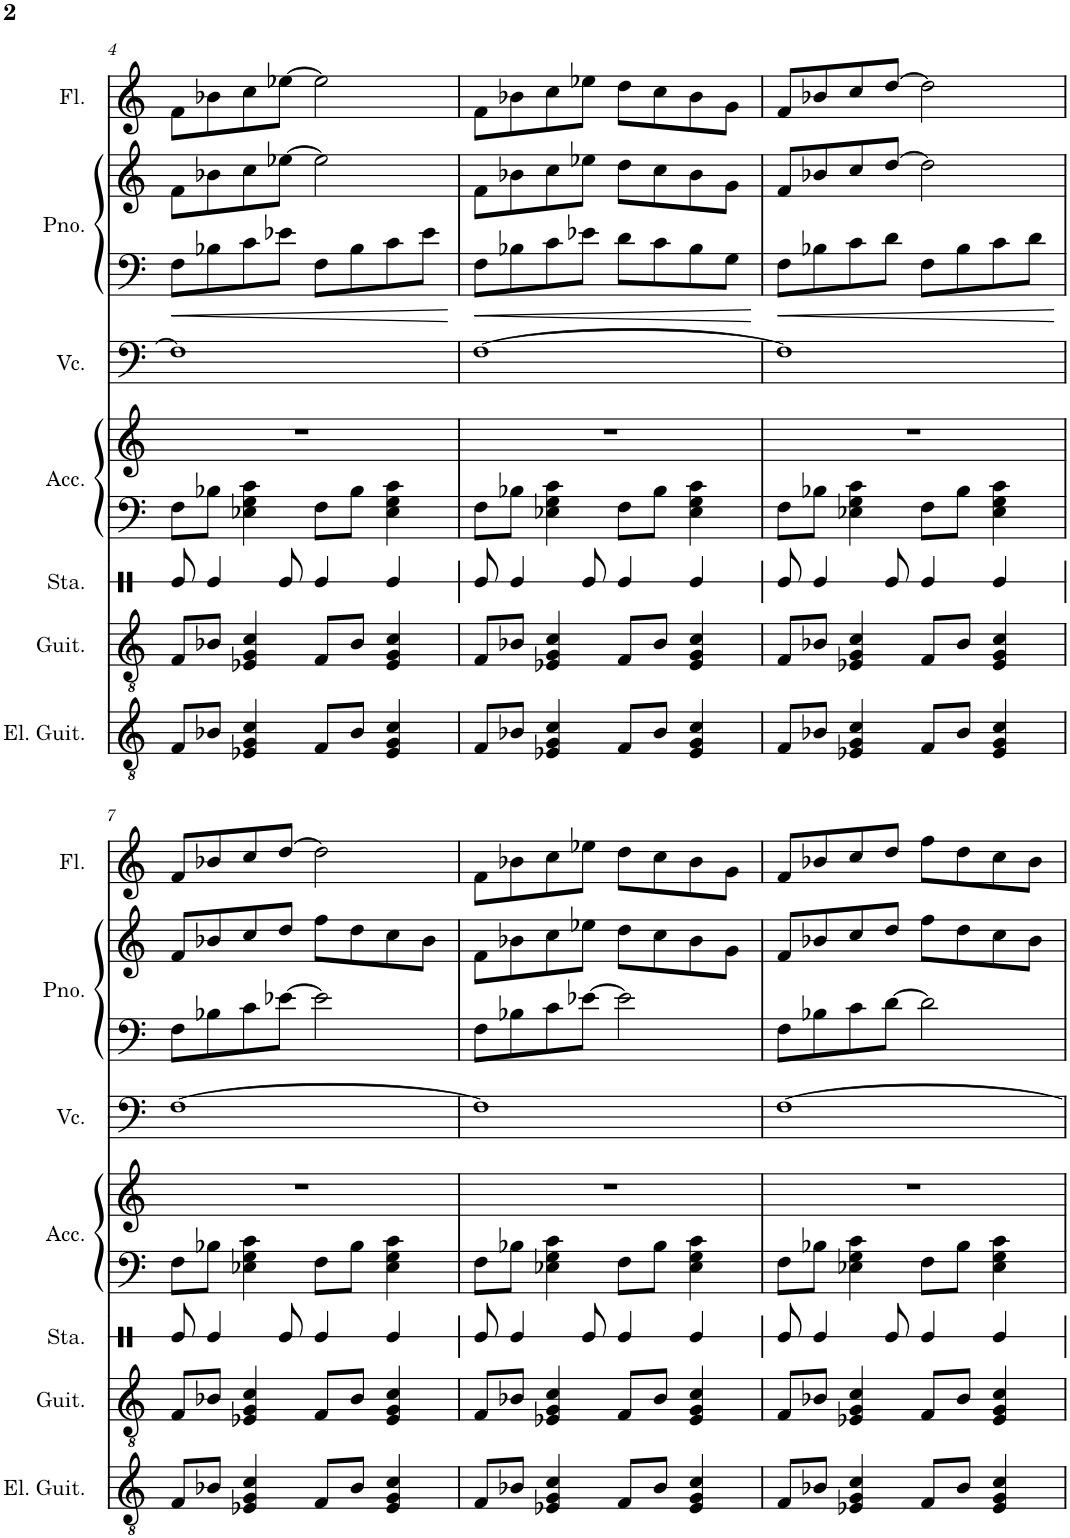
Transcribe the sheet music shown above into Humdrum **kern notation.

**kern	**kern	**kern	**kern	**kern	**kern	**kern	**kern	**kern
*part7	*part6	*part5	*part4	*part4	*part3	*part2	*part2	*part1
*staff9	*staff8	*staff7	*staff6	*staff5	*staff4	*staff3	*staff2	*staff1
*I"Electric Guitar	*I"Acoustic Guitar	*I"Stamp	*I"Accordion	*	*I"Violoncello	*I"Piano	*	*I"Flute
*I'El. Guit.	*I'Guit.	*I'Sta.	*I'Acc.	*	*I'Vc.	*I'Pno.	*	*I'Fl.
!!LO:PB:g=z
*clefGv2	*clefGv2	*clefX	*clefF4	*clefG2	*clefF4	*clefF4	*clefG2	*clefG2
*k[]	*k[]	*k[]	*k[]	*k[]	*k[]	*k[]	*k[]	*k[]
*M4/4	*M4/4	*M4/4	*M4/4	*M4/4	*M4/4	*M4/4	*M4/4	*M4/4
=4	=4	=4	=4	=4	=4	=4	=4	=4
8F/L	8F/L	8Re/	8F\L	1r	1F]	8F\L	8f\L	8f\L
8B-X/J	8B-X/J	4Re/	8B-X\J	.	.	8B-X\	8b-X\	8b-X\
4E-X/ 4G/ 4c/	4E-X/ 4G/ 4c/	.	4E-X\ 4G\ 4c\	.	.	8c\	8cc\	8cc\
.	.	8Re/	.	.	.	8e-X\J	[8ee-X\J	[8ee-X\J
8F/L	8F/L	4Re/	8F\L	.	.	8F\L	2ee-\]	2ee-\]
8B-/J	8B-/J	.	8B-\J	.	.	8B-\	.	.
4E-/ 4G/ 4c/	4E-/ 4G/ 4c/	4Re/	4E-\ 4G\ 4c\	.	.	8c\	.	.
.	.	.	.	.	.	8e-\J	.	.
=5	=5	=5	=5	=5	=5	=5	=5	=5
8F/L	8F/L	8Re/	8F\L	1r	[1F	8F\L	8f\L	8f\L
8B-X/J	8B-X/J	4Re/	8B-X\J	.	.	8B-X\	8b-X\	8b-X\
4E-X/ 4G/ 4c/	4E-X/ 4G/ 4c/	.	4E-X\ 4G\ 4c\	.	.	8c\	8cc\	8cc\
.	.	8Re/	.	.	.	8e-X\J	8ee-X\J	8ee-X\J
8F/L	8F/L	4Re/	8F\L	.	.	8d\L	8dd\L	8dd\L
8B-/J	8B-/J	.	8B-\J	.	.	8c\	8cc\	8cc\
4E-/ 4G/ 4c/	4E-/ 4G/ 4c/	4Re/	4E-\ 4G\ 4c\	.	.	8B-\	8b-\	8b-\
.	.	.	.	.	.	8G\J	8g\J	8g\J
=6	=6	=6	=6	=6	=6	=6	=6	=6
8F/L	8F/L	8Re/	8F\L	1r	1F]	8F\L	8f/L	8f/L
8B-X/J	8B-X/J	4Re/	8B-X\J	.	.	8B-X\	8b-X/	8b-X/
4E-X/ 4G/ 4c/	4E-X/ 4G/ 4c/	.	4E-X\ 4G\ 4c\	.	.	8c\	8cc/	8cc/
.	.	8Re/	.	.	.	8d\J	[8dd/J	[8dd/J
8F/L	8F/L	4Re/	8F\L	.	.	8F\L	2dd\]	2dd\]
8B-/J	8B-/J	.	8B-\J	.	.	8B-\	.	.
4E-/ 4G/ 4c/	4E-/ 4G/ 4c/	4Re/	4E-\ 4G\ 4c\	.	.	8c\	.	.
.	.	.	.	.	.	8d\J	.	.
!!LO:LB:g=z
=7	=7	=7	=7	=7	=7	=7	=7	=7
8F/L	8F/L	8Re/	8F\L	1r	[1F	8F\L	8f/L	8f/L
8B-X/J	8B-X/J	4Re/	8B-X\J	.	.	8B-X\	8b-X/	8b-X/
4E-X/ 4G/ 4c/	4E-X/ 4G/ 4c/	.	4E-X\ 4G\ 4c\	.	.	8c\	8cc/	8cc/
.	.	8Re/	.	.	.	[8e-X\J	8dd/J	[8dd/J
8F/L	8F/L	4Re/	8F\L	.	.	2e-\]	8ff\L	2dd\]
8B-/J	8B-/J	.	8B-\J	.	.	.	8dd\	.
4E-/ 4G/ 4c/	4E-/ 4G/ 4c/	4Re/	4E-\ 4G\ 4c\	.	.	.	8cc\	.
.	.	.	.	.	.	.	8b-\J	.
=8	=8	=8	=8	=8	=8	=8	=8	=8
8F/L	8F/L	8Re/	8F\L	1r	1F]	8F\L	8f\L	8f\L
8B-X/J	8B-X/J	4Re/	8B-X\J	.	.	8B-X\	8b-X\	8b-X\
4E-X/ 4G/ 4c/	4E-X/ 4G/ 4c/	.	4E-X\ 4G\ 4c\	.	.	8c\	8cc\	8cc\
.	.	8Re/	.	.	.	[8e-X\J	8ee-X\J	8ee-X\J
8F/L	8F/L	4Re/	8F\L	.	.	2e-\]	8dd\L	8dd\L
8B-/J	8B-/J	.	8B-\J	.	.	.	8cc\	8cc\
4E-/ 4G/ 4c/	4E-/ 4G/ 4c/	4Re/	4E-\ 4G\ 4c\	.	.	.	8b-\	8b-\
.	.	.	.	.	.	.	8g\J	8g\J
=9	=9	=9	=9	=9	=9	=9	=9	=9
8F/L	8F/L	8Re/	8F\L	1r	[1F	8F\L	8f/L	8f/L
8B-X/J	8B-X/J	4Re/	8B-X\J	.	.	8B-X\	8b-X/	8b-X/
4E-X/ 4G/ 4c/	4E-X/ 4G/ 4c/	.	4E-X\ 4G\ 4c\	.	.	8c\	8cc/	8cc/
.	.	8Re/	.	.	.	[8d\J	8dd/J	8dd/J
8F/L	8F/L	4Re/	8F\L	.	.	2d\]	8ff\L	8ff\L
8B-/J	8B-/J	.	8B-\J	.	.	.	8dd\	8dd\
4E-/ 4G/ 4c/	4E-/ 4G/ 4c/	4Re/	4E-\ 4G\ 4c\	.	.	.	8cc\	8cc\
.	.	.	.	.	.	.	8b-\J	8b-\J
=	=	=	=	=	=	=	=	=
*-	*-	*-	*-	*-	*-	*-	*-	*-
